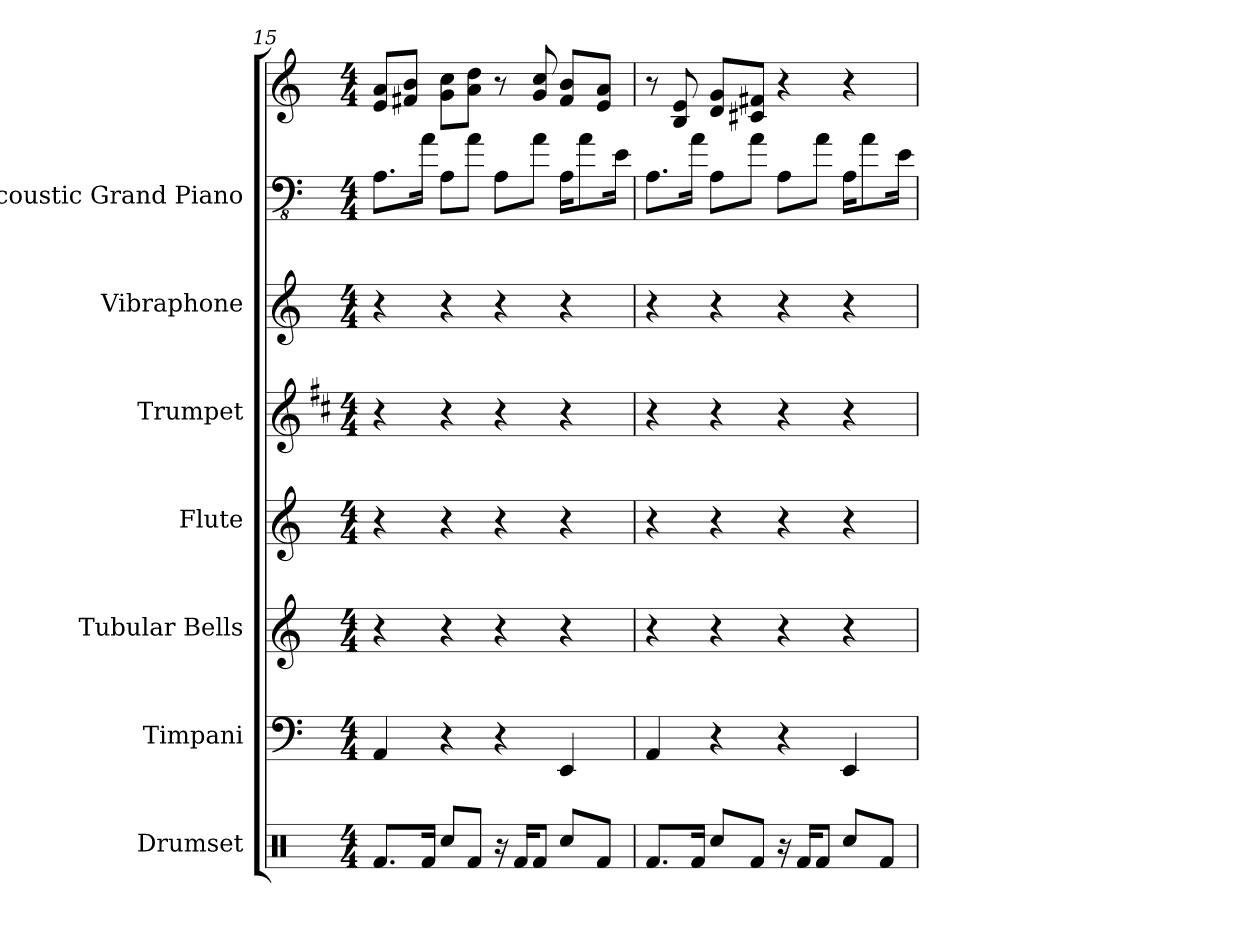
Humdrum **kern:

**kern	**kern	**kern	**kern	**kern	**kern	**kern	**kern
*part7	*part6	*part5	*part4	*part3	*part2	*part1	*part1
*staff8	*staff7	*staff6	*staff5	*staff4	*staff3	*staff2	*staff1
*I"Drumset	*I"Timpani	*I"Tubular Bells	*I"Flute	*I"Trumpet	*I"Vibraphone	*I"Acoustic Grand Piano	*
*I'Drs.	*I'Timp	*I'Tbells	*I'Fl	*I'Tpt	*I'Vbp	*I'Pno	*
*clefX	*clefF4	*clefG2	*clefG2	*clefG2	*clefG2	*clefFv4	*clefG2
*	*	*	*	*ITrd1c2	*	*	*
*k[]	*k[]	*k[]	*k[]	*k[]	*k[]	*k[]	*k[]
*M4/4	*M4/4	*M4/4	*M4/4	*M4/4	*M4/4	*M4/4	*M4/4
=15	=15	=15	=15	=15	=15	=15	=15
8.RfL	4AA	4r	4r	4r	4r	8.AAL	8a 8eL
.	.	.	.	.	.	.	8b 8f#XJ
16RfJk	.	.	.	.	.	16AJk	.
8RccL	4r	4r	4r	4r	4r	8AAL	8cc 8gL
8RfJ	.	.	.	.	.	8AJ	8dd 8aJ
16r	4r	4r	4r	4r	4r	8AAL	8r
16RfKL	.	.	.	.	.	.	.
8RfJ	.	.	.	.	.	8AJ	8cc 8g
8RccL	4EE	4r	4r	4r	4r	16AAKL	8b 8f#L
.	.	.	.	.	.	8A	.
8RfJ	.	.	.	.	.	.	8a 8eJ
.	.	.	.	.	.	16EJk	.
=16	=16	=16	=16	=16	=16	=16	=16
8.RfL	4AA	4r	4r	4r	4r	8.AAL	8r
.	.	.	.	.	.	.	8B 8e
16RfJk	.	.	.	.	.	16AJk	.
8RccL	4r	4r	4r	4r	4r	8AAL	8d 8gL
8RfJ	.	.	.	.	.	8AJ	8c#X 8f#XJ
16r	4r	4r	4r	4r	4r	8AAL	4r
16RfKL	.	.	.	.	.	.	.
8RfJ	.	.	.	.	.	8AJ	.
8RccL	4EE	4r	4r	4r	4r	16AAKL	4r
.	.	.	.	.	.	8A	.
8RfJ	.	.	.	.	.	.	.
.	.	.	.	.	.	16EJk	.
=	=	=	=	=	=	=	=
*-	*-	*-	*-	*-	*-	*-	*-
